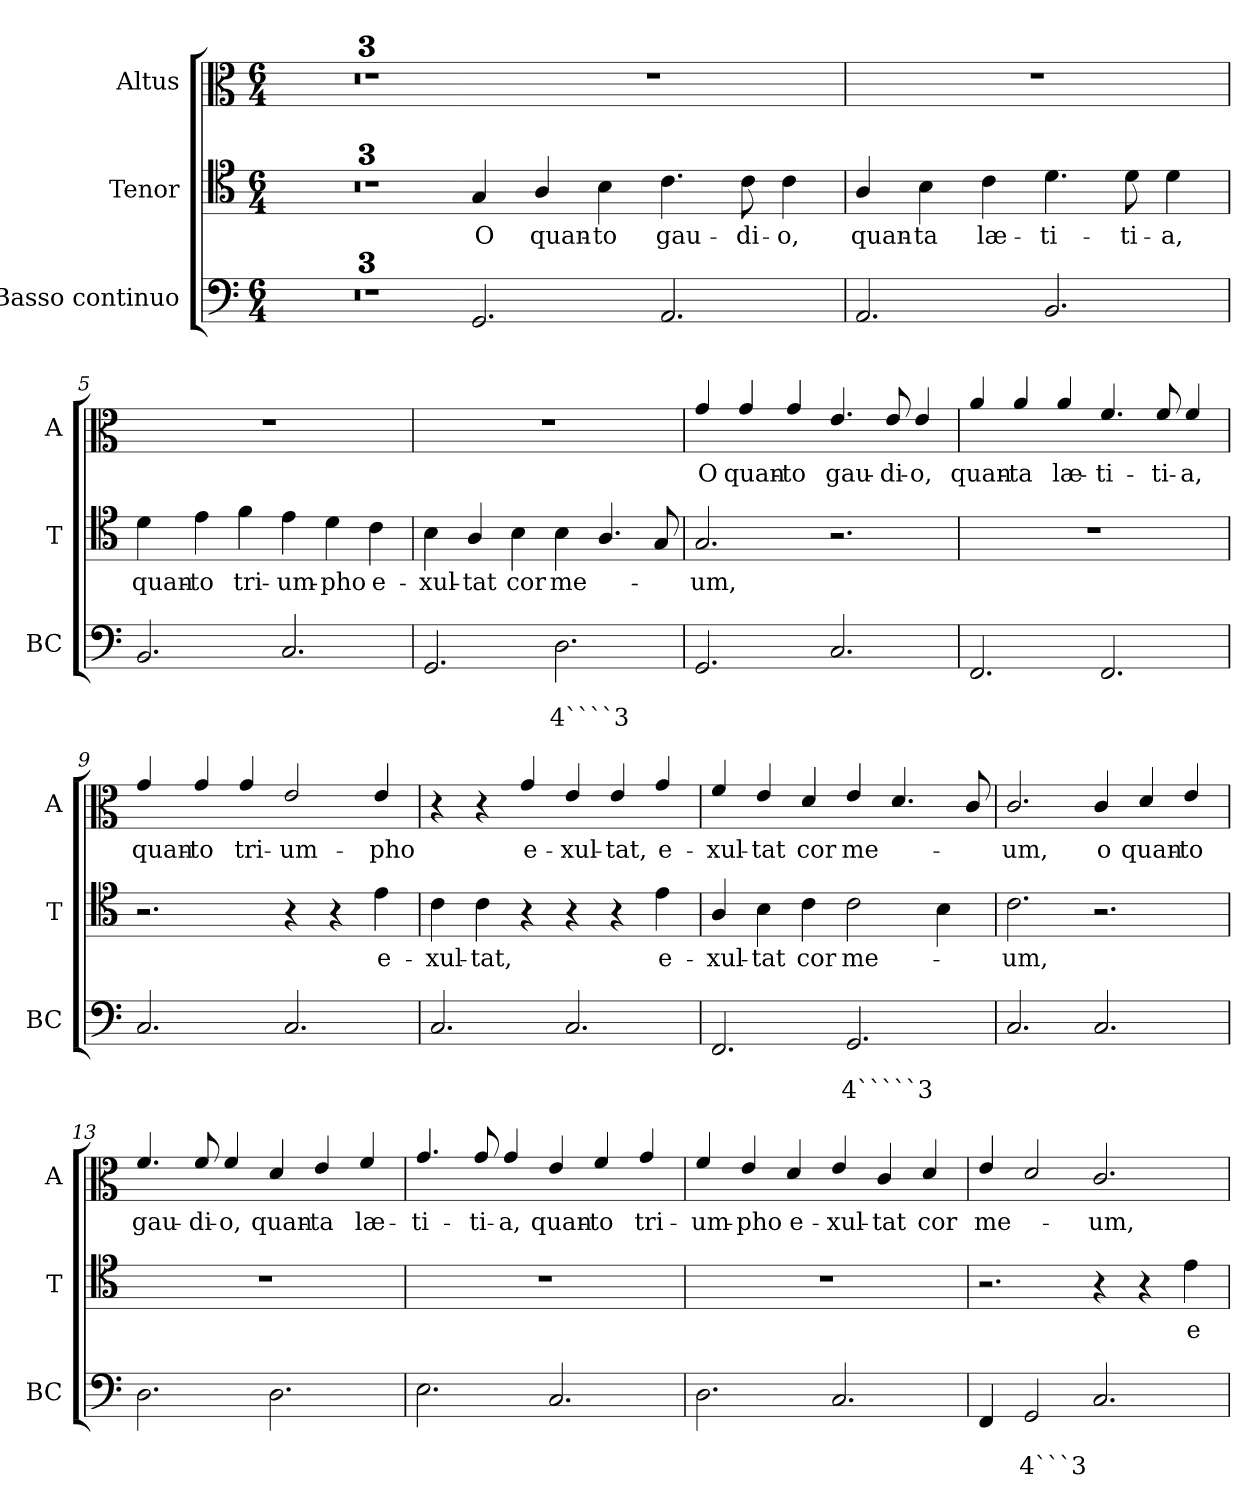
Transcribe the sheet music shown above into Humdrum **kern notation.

**kern	**text	**text	**kern	**text	**kern	**text
*part3	*part3	*part3	*part2	*part2	*part1	*part1
*staff3	*staff3	*staff3	*staff2	*staff2	*staff1	*staff1
*I"Basso continuo	*	*	*I"Tenor	*	*I"Altus	*
*I'BC	*	*	*I'T	*	*I'A	*
*clefF4	*	*	*clefC4	*	*clefC3	*
*k[]	*	*	*k[]	*	*k[]	*
*C:	*	*	*C:	*	*C:	*
*M6/4	*	*	*M6/4	*	*M6/4	*
=1	=1	=1	=1	=1	=1	=1
1.ryy	.	.	1.ryy	.	1.ryy	.
=2	=2	=2	=2	=2	=2	=2
1.r	.	.	1.r	.	1.r	.
=3	=3	=3	=3	=3	=3	=3
*	*	*	*clefGv2	*	*clefG2	*
1.ryy	.	.	1.ryy	.	1.ryy	.
=3X1-	=3X1-	=3X1-	=3X1-	=3X1-	=3X1-	=3X1-
!	!	!	!	!LO:LY:b	!	!
2.GG/	.	.	4G/	O	1.r	.
!	!	!	!	!LO:LY:b	!	!
.	.	.	4A/	quan-	.	.
!	!	!	!	!LO:LY:b	!	!
.	.	.	4B\	-to	.	.
!	!	!	!	!LO:LY:b	!	!
2.AA/	.	.	4.c\	gau-	.	.
!	!	!	!	!LO:LY:b	!	!
.	.	.	8c\	-di-	.	.
!	!	!	!	!LO:LY:b	!	!
.	.	.	4c\	-o,	.	.
=4	=4	=4	=4	=4	=4	=4
!	!	!	!	!LO:LY:b	!	!
2.AA/	.	.	4A/	quan-	1.r	.
!	!	!	!	!LO:LY:b	!	!
.	.	.	4B\	-ta	.	.
!	!	!	!	!LO:LY:b	!	!
.	.	.	4c\	læ-	.	.
!	!	!	!	!LO:LY:b	!	!
2.BB/	.	.	4.d\	-ti-	.	.
!	!	!	!	!LO:LY:b	!	!
.	.	.	8d\	-ti-	.	.
!	!	!	!	!LO:LY:b	!	!
.	.	.	4d\	-a,	.	.
=5	=5	=5	=5	=5	=5	=5
!	!	!	!	!LO:LY:b	!	!
2.BB/	.	.	4d\	quan-	1.r	.
!	!	!	!	!LO:LY:b	!	!
.	.	.	4e\	-to	.	.
!	!	!	!	!LO:LY:b	!	!
.	.	.	4f\	tri-	.	.
!	!	!	!	!LO:LY:b	!	!
2.C/	.	.	4e\	-um-	.	.
!	!	!	!	!LO:LY:b	!	!
.	.	.	4d\	-pho	.	.
!	!	!	!	!LO:LY:b	!	!
.	.	.	4c\	e-	.	.
=6	=6	=6	=6	=6	=6	=6
!	!	!	!	!LO:LY:b	!	!
2.GG/	.	.	4B\	-xul-	1.r	.
!	!	!	!	!LO:LY:b	!	!
.	.	.	4A/	-tat	.	.
!	!	!	!	!LO:LY:b	!	!
.	.	.	4B\	cor	.	.
!	!	!LO:LY:b	!	!LO:LY:b	!	!
2.D\	.	4````3	4B\	me-	.	.
.	.	.	4.A/	.	.	.
.	.	.	8G/	.	.	.
!!LO:LB:g=z
=7	=7	=7	=7	=7	=7	=7
!	!	!	!	!LO:LY:b	!	!LO:LY:b
2.GG/	.	.	2.G/	-um,	4g/	O
!	!	!	!	!	!	!LO:LY:b
.	.	.	.	.	4g/	quan-
!	!	!	!	!	!	!LO:LY:b
.	.	.	.	.	4g/	-to
!	!	!	!	!	!	!LO:LY:b
2.C/	.	.	2.r	.	4.e/	gau-
!	!	!	!	!	!	!LO:LY:b
.	.	.	.	.	8e/	-di-
!	!	!	!	!	!	!LO:LY:b
.	.	.	.	.	4e/	-o,
=8	=8	=8	=8	=8	=8	=8
!	!	!	!	!	!	!LO:LY:b
2.FF/	.	.	1.r	.	4a/	quan-
!	!	!	!	!	!	!LO:LY:b
.	.	.	.	.	4a/	-ta
!	!	!	!	!	!	!LO:LY:b
.	.	.	.	.	4a/	læ-
!	!	!	!	!	!	!LO:LY:b
2.FF/	.	.	.	.	4.f/	-ti-
!	!	!	!	!	!	!LO:LY:b
.	.	.	.	.	8f/	-ti-
!	!	!	!	!	!	!LO:LY:b
.	.	.	.	.	4f/	-a,
=9	=9	=9	=9	=9	=9	=9
!	!	!	!	!	!	!LO:LY:b
2.C/	.	.	2.r	.	4g/	quan-
!	!	!	!	!	!	!LO:LY:b
.	.	.	.	.	4g/	-to
!	!	!	!	!	!	!LO:LY:b
.	.	.	.	.	4g/	tri-
!	!	!	!	!	!	!LO:LY:b
2.C/	.	.	4r	.	2e/	-um-
.	.	.	4r	.	.	.
!	!	!	!	!LO:LY:b	!	!LO:LY:b
.	.	.	4e\	e-	4e/	-pho
=10	=10	=10	=10	=10	=10	=10
!	!	!	!	!LO:LY:b	!	!
2.C/	.	.	4c\	-xul-	4r	.
!	!	!	!	!LO:LY:b	!	!
.	.	.	4c\	-tat,	4r	.
!	!	!	!	!	!	!LO:LY:b
.	.	.	4r	.	4g/	e-
!	!	!	!	!	!	!LO:LY:b
2.C/	.	.	4r	.	4e/	-xul-
!	!	!	!	!	!	!LO:LY:b
.	.	.	4r	.	4e/	-tat,
!	!	!	!	!LO:LY:b	!	!LO:LY:b
.	.	.	4e\	e-	4g/	e-
=11	=11	=11	=11	=11	=11	=11
!	!	!	!	!LO:LY:b	!	!LO:LY:b
2.FF/	.	.	4A/	-xul-	4f/	-xul-
!	!	!	!	!LO:LY:b	!	!LO:LY:b
.	.	.	4B\	-tat	4e/	-tat
!	!	!	!	!LO:LY:b	!	!LO:LY:b
.	.	.	4c\	cor	4d/	cor
!	!	!LO:LY:b	!	!LO:LY:b	!	!LO:LY:b
2.GG/	.	4`````3	2c\	me-	4e/	me-
.	.	.	.	.	4.d/	.
.	.	.	4B\	.	.	.
.	.	.	.	.	8c/	.
!!LO:LB:g=z
=12	=12	=12	=12	=12	=12	=12
!	!	!	!	!LO:LY:b	!	!LO:LY:b
2.C/	.	.	2.c\	-um,	2.c/	-um,
!	!	!	!	!	!	!LO:LY:b
2.C/	.	.	2.r	.	4c/	o
!	!	!	!	!	!	!LO:LY:b
.	.	.	.	.	4d/	quan-
!	!	!	!	!	!	!LO:LY:b
.	.	.	.	.	4e/	-to
=13	=13	=13	=13	=13	=13	=13
!	!	!	!	!	!	!LO:LY:b
2.D\	.	.	1.r	.	4.f/	gau-
!	!	!	!	!	!	!LO:LY:b
.	.	.	.	.	8f/	-di-
!	!	!	!	!	!	!LO:LY:b
.	.	.	.	.	4f/	-o,
!	!	!	!	!	!	!LO:LY:b
2.D\	.	.	.	.	4d/	quan-
!	!	!	!	!	!	!LO:LY:b
.	.	.	.	.	4e/	-ta
!	!	!	!	!	!	!LO:LY:b
.	.	.	.	.	4f/	læ-
=14	=14	=14	=14	=14	=14	=14
!	!	!	!	!	!	!LO:LY:b
2.E\	.	.	1.r	.	4.g/	-ti-
!	!	!	!	!	!	!LO:LY:b
.	.	.	.	.	8g/	-ti-
!	!	!	!	!	!	!LO:LY:b
.	.	.	.	.	4g/	-a,
!	!	!	!	!	!	!LO:LY:b
2.C/	.	.	.	.	4e/	quan-
!	!	!	!	!	!	!LO:LY:b
.	.	.	.	.	4f/	-to
!	!	!	!	!	!	!LO:LY:b
.	.	.	.	.	4g/	tri-
=15	=15	=15	=15	=15	=15	=15
!	!	!	!	!	!	!LO:LY:b
2.D\	.	.	1.r	.	4f/	-um-
!	!	!	!	!	!	!LO:LY:b
.	.	.	.	.	4e/	-pho
!	!	!	!	!	!	!LO:LY:b
.	.	.	.	.	4d/	e-
!	!	!	!	!	!	!LO:LY:b
2.C/	.	.	.	.	4e/	-xul-
!	!	!	!	!	!	!LO:LY:b
.	.	.	.	.	4c/	-tat
!	!	!	!	!	!	!LO:LY:b
.	.	.	.	.	4d/	cor
=16	=16	=16	=16	=16	=16	=16
!	!	!	!	!	!	!LO:LY:b
4FF/	.	.	2.r	.	4e/	me-
!	!	!LO:LY:b	!	!	!	!
2GG/	.	4```3	.	.	2d/	.
!	!	!	!	!	!	!LO:LY:b
2.C/	.	.	4r	.	2.c/	-um,
.	.	.	4r	.	.	.
!	!	!	!	!LO:LY:b	!	!
.	.	.	4e\	e-	.	.
=	=	=	=	=	=	=
*-	*-	*-	*-	*-	*-	*-
